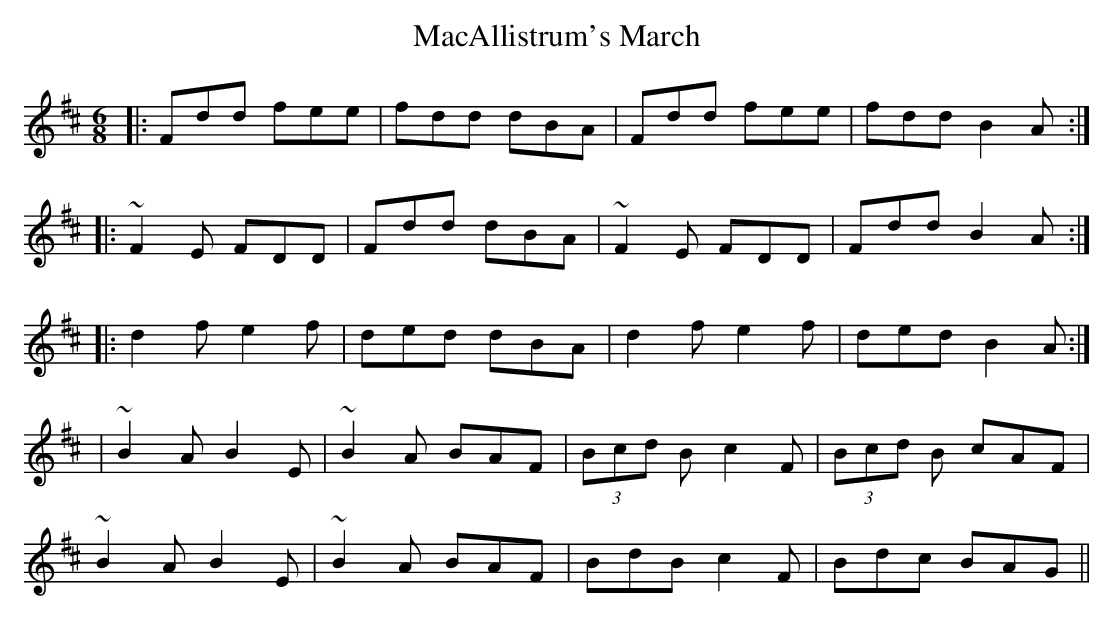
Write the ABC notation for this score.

X:1
T:MacAllistrum's March
M:6/8
L:1/8
K:D
|:Fdd fee|fdd dBA|Fdd fee|fdd B2A:|
|:~F2E FDD|Fdd dBA|~F2E FDD|Fdd B2A:|
|:d2f e2f|ded dBA|d2f e2f|ded B2A:|
|~B2A B2E|~B2A BAF|(3Bcd B c2F|(3Bcd B cAF|
~B2A B2E|~B2A BAF|BdB c2F|Bdc BAG||
